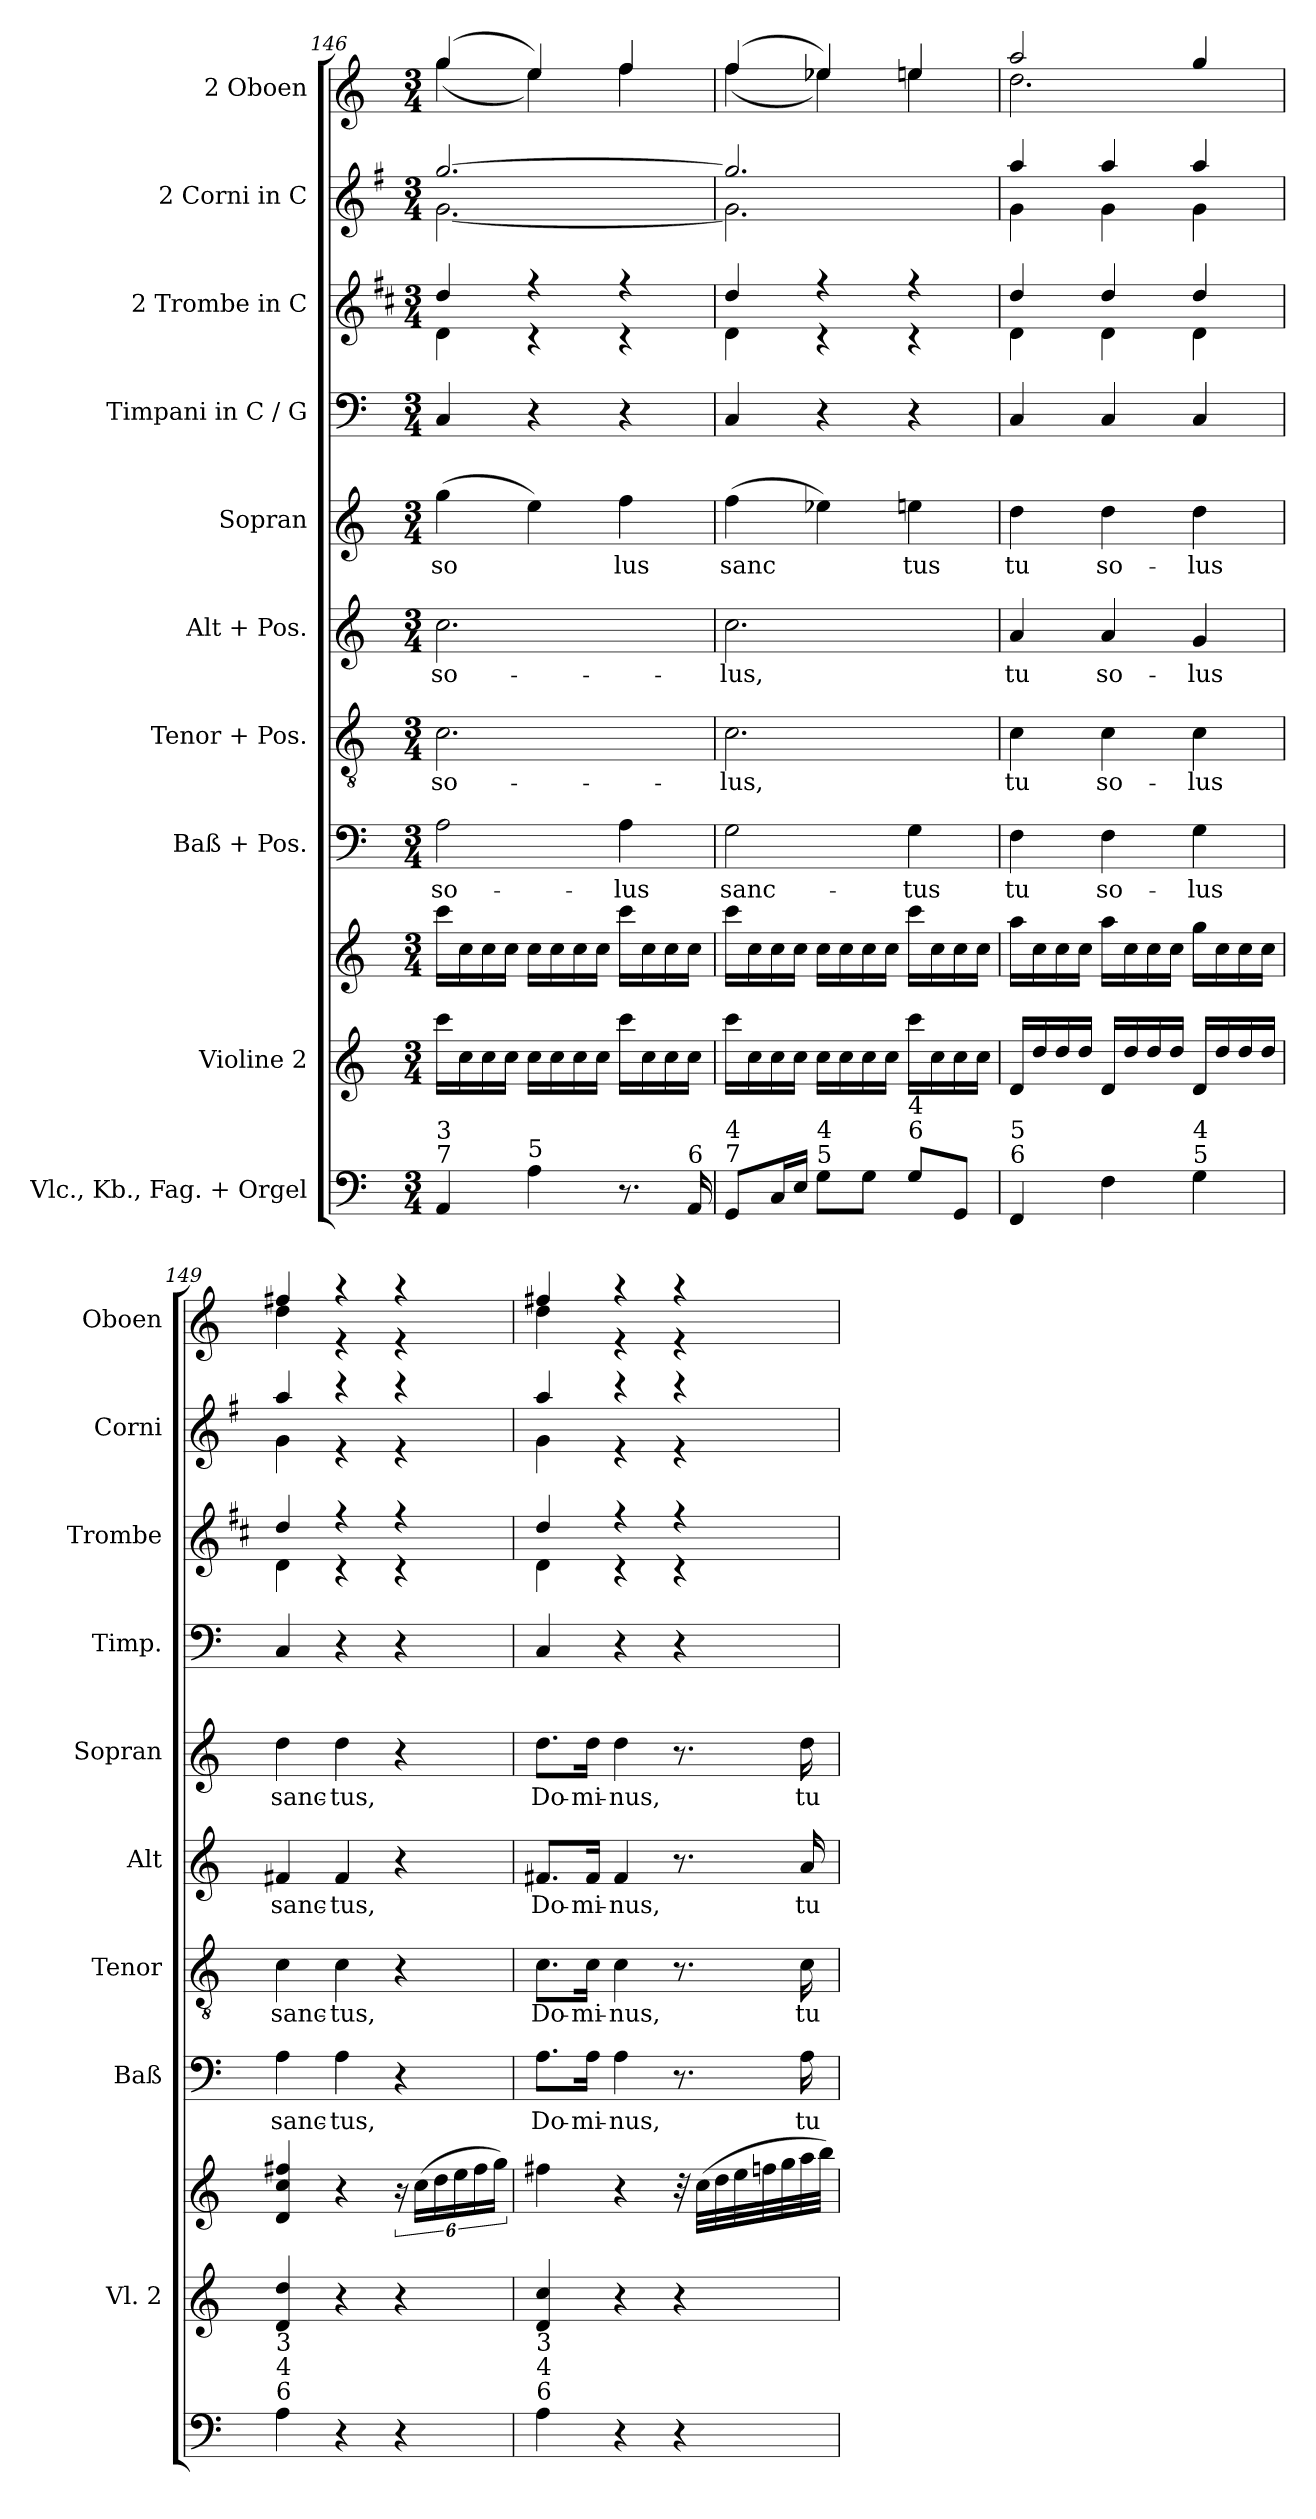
**kern	**kern	**kern	**kern	**text	**kern	**text	**kern	**text	**kern	**text	**kern	**kern	**kern	**kern
*part10	*part9	*part9	*part8	*part8	*part7	*part7	*part6	*part6	*part5	*part5	*part4	*part3	*part2	*part1
*staff11	*staff10	*staff9	*staff8	*staff8	*staff7	*staff7	*staff6	*staff6	*staff5	*staff5	*staff4	*staff3	*staff2	*staff1
*I"Vlc., Kb., Fag. + Orgel	*I"Violine 2	*	*I"Baß + Pos.	*	*I"Tenor + Pos.	*	*I"Alt + Pos.	*	*I"Sopran	*	*I"Timpani in C / G	*I"2 Trombe in C	*I"2 Corni in C	*I"2 Oboen
*	*I'Vl. 2	*	*I'Baß	*	*I'Tenor	*	*I'Alt	*	*I'Sopran	*	*I'Timp.	*I'Trombe	*I'Corni	*I'Oboen
*clefF4	*clefG2	*clefG2	*clefF4	*	*clefGv2	*	*clefG2	*	*clefG2	*	*clefF4	*clefG2	*clefG2	*clefG2
*	*	*	*	*	*	*	*	*	*	*	*	*ITrd1c2	*ITrd4c7	*
*k[]	*k[]	*k[]	*k[]	*	*k[]	*	*k[]	*	*k[]	*	*k[]	*k[]	*k[]	*k[]
*M3/4	*M3/4	*M3/4	*M3/4	*	*M3/4	*	*M3/4	*	*M3/4	*	*M3/4	*M3/4	*M3/4	*M3/4
=146	=146	=146	=146	=146	=146	=146	=146	=146	=146	=146	=146	=146	=146	=146
!LO:TX:a:t=7	!	!	!	!	!	!	!	!	!	!	!	!	!	!
!LO:TX:a:t=3	!	!	!	!	!	!	!	!	!	!	!	!	!	!
!	!	!	!	!LO:LY:b	!	!LO:LY:b	!	!LO:LY:b	!	!LO:LY:b	!	!	!	!
*	*	*	*	*	*	*	*	*	*	*	*	*^	*^	*^
4AA/	16ccc\LL	16ccc\LL	2A\	so-	2.c\	so-	2.cc\	so-	(>4gg\	so	4C/	4cc/	4c\	[2.cc/	[2.c\	(>4gg/	(<4gg\
.	16cc\	16cc\	.	.	.	.	.	.	.	.	.	.	.	.	.	.	.
.	16cc\	16cc\	.	.	.	.	.	.	.	.	.	.	.	.	.	.	.
.	16cc\JJ	16cc\JJ	.	.	.	.	.	.	.	.	.	.	.	.	.	.	.
!LO:TX:a:t=5	!	!	!	!	!	!	!	!	!	!	!	!	!	!	!	!	!
4A\	16cc\LL	16cc\LL	.	.	.	.	.	.	4ee\)	.	4r	4r	4r	.	.	4ee/)	4ee\)
.	16cc\	16cc\	.	.	.	.	.	.	.	.	.	.	.	.	.	.	.
.	16cc\	16cc\	.	.	.	.	.	.	.	.	.	.	.	.	.	.	.
.	16cc\JJ	16cc\JJ	.	.	.	.	.	.	.	.	.	.	.	.	.	.	.
!	!	!	!	!LO:LY:b	!	!	!	!	!	!LO:LY:b	!	!	!	!	!	!	!
8.r	16ccc\LL	16ccc\LL	4A\	lus	.	.	.	.	4ff\	lus	4r	4r	4r	.	.	4ff/	4ff\
.	16cc\	16cc\	.	.	.	.	.	.	.	.	.	.	.	.	.	.	.
.	16cc\	16cc\	.	.	.	.	.	.	.	.	.	.	.	.	.	.	.
!LO:TX:a:t=6	!	!	!	!	!	!	!	!	!	!	!	!	!	!	!	!	!
16AA/	16cc\JJ	16cc\JJ	.	.	.	.	.	.	.	.	.	.	.	.	.	.	.
=147	=147	=147	=147	=147	=147	=147	=147	=147	=147	=147	=147	=147	=147	=147	=147	=147	=147
!LO:TX:a:t=7	!	!	!	!	!	!	!	!	!	!	!	!	!	!	!	!	!
!LO:TX:a:t=4	!	!	!	!	!	!	!	!	!	!	!	!	!	!	!	!	!
!	!	!	!	!LO:LY:b	!	!LO:LY:b	!	!LO:LY:b	!	!LO:LY:b	!	!	!	!	!	!	!
8GG/L	16ccc\LL	16ccc\LL	2G\	sanc-	2.c\	lus,	2.cc\	lus,	(>4ff\	sanc	4C/	4cc/	4c\	2.cc/]	2.c\]	(>4ff/	(<4ff\
.	16cc\	16cc\	.	.	.	.	.	.	.	.	.	.	.	.	.	.	.
16C/L	16cc\	16cc\	.	.	.	.	.	.	.	.	.	.	.	.	.	.	.
16E/JJ	16cc\JJ	16cc\JJ	.	.	.	.	.	.	.	.	.	.	.	.	.	.	.
!LO:TX:a:t=5	!	!	!	!	!	!	!	!	!	!	!	!	!	!	!	!	!
!LO:TX:a:t=4	!	!	!	!	!	!	!	!	!	!	!	!	!	!	!	!	!
8G\L	16cc\LL	16cc\LL	.	.	.	.	.	.	4ee-X\)	.	4r	4r	4r	.	.	4ee-X/)	4ee-\)
.	16cc\	16cc\	.	.	.	.	.	.	.	.	.	.	.	.	.	.	.
8G\J	16cc\	16cc\	.	.	.	.	.	.	.	.	.	.	.	.	.	.	.
.	16cc\JJ	16cc\JJ	.	.	.	.	.	.	.	.	.	.	.	.	.	.	.
!LO:TX:a:t=6	!	!	!	!	!	!	!	!	!	!	!	!	!	!	!	!	!
!LO:TX:a:t=4	!	!	!	!	!	!	!	!	!	!	!	!	!	!	!	!	!
!	!	!	!	!LO:LY:b	!	!	!	!	!	!LO:LY:b	!	!	!	!	!	!	!
8G/L	16ccc\LL	16ccc\LL	4G\	tus	.	.	.	.	4een\	tus	4r	4r	4r	.	.	4een/	4ee\
.	16cc\	16cc\	.	.	.	.	.	.	.	.	.	.	.	.	.	.	.
8GG/J	16cc\	16cc\	.	.	.	.	.	.	.	.	.	.	.	.	.	.	.
.	16cc\JJ	16cc\JJ	.	.	.	.	.	.	.	.	.	.	.	.	.	.	.
!!LO:PB:g=z	!!
=148	=148	=148	=148	=148	=148	=148	=148	=148	=148	=148	=148	=148	=148	=148	=148	=148	=148
!LO:TX:a:t=6	!	!	!	!	!	!	!	!	!	!	!	!	!	!	!	!	!
!LO:TX:a:t=5	!	!	!	!	!	!	!	!	!	!	!	!	!	!	!	!	!
!	!	!	!	!LO:LY:b	!	!LO:LY:b	!	!LO:LY:b	!	!LO:LY:b	!	!	!	!	!	!	!
4FF/	16d/LL	16aa\LL	4F\	tu	4c\	tu	4a/	tu	4dd\	tu	4C/	4cc/	4c\	4dd/	4c\	2aa/	2.dd\
.	16dd/	16cc\	.	.	.	.	.	.	.	.	.	.	.	.	.	.	.
.	16dd/	16cc\	.	.	.	.	.	.	.	.	.	.	.	.	.	.	.
.	16dd/JJ	16cc\JJ	.	.	.	.	.	.	.	.	.	.	.	.	.	.	.
!	!	!	!	!LO:LY:b	!	!LO:LY:b	!	!LO:LY:b	!	!LO:LY:b	!	!	!	!	!	!	!
4F\	16d/LL	16aa\LL	4F\	so-	4c\	so-	4a/	so-	4dd\	so-	4C/	4cc/	4c\	4dd/	4c\	.	.
.	16dd/	16cc\	.	.	.	.	.	.	.	.	.	.	.	.	.	.	.
.	16dd/	16cc\	.	.	.	.	.	.	.	.	.	.	.	.	.	.	.
.	16dd/JJ	16cc\JJ	.	.	.	.	.	.	.	.	.	.	.	.	.	.	.
!LO:TX:a:t=5	!	!	!	!	!	!	!	!	!	!	!	!	!	!	!	!	!
!LO:TX:a:t=4	!	!	!	!	!	!	!	!	!	!	!	!	!	!	!	!	!
!	!	!	!	!LO:LY:b	!	!LO:LY:b	!	!LO:LY:b	!	!LO:LY:b	!	!	!	!	!	!	!
4G\	16d/LL	16gg\LL	4G\	lus	4c\	lus	4g/	lus	4dd\	lus	4C/	4cc/	4c\	4dd/	4c\	4gg/	.
.	16dd/	16cc\	.	.	.	.	.	.	.	.	.	.	.	.	.	.	.
.	16dd/	16cc\	.	.	.	.	.	.	.	.	.	.	.	.	.	.	.
.	16dd/JJ	16cc\JJ	.	.	.	.	.	.	.	.	.	.	.	.	.	.	.
=149	=149	=149	=149	=149	=149	=149	=149	=149	=149	=149	=149	=149	=149	=149	=149	=149	=149
!LO:TX:a:t=6	!	!	!	!	!	!	!	!	!	!	!	!	!	!	!	!	!
!LO:TX:a:t=4	!	!	!	!	!	!	!	!	!	!	!	!	!	!	!	!	!
!LO:TX:a:t=3	!	!	!	!	!	!	!	!	!	!	!	!	!	!	!	!	!
!	!	!	!	!LO:LY:b	!	!LO:LY:b	!	!LO:LY:b	!	!LO:LY:b	!	!	!	!	!	!	!
4A\	4d/ 4dd/	4d/ 4cc/ 4ff#X/	4A\	sanc-	4c\	sanc-	4f#X/	sanc-	4dd\	sanc-	4C/	4cc/	4c\	4dd/	4c\	4ff#X/	4dd\
!	!	!	!	!LO:LY:b	!	!LO:LY:b	!	!LO:LY:b	!	!LO:LY:b	!	!	!	!	!	!	!
4r	4r	4r	4A\	tus,	4c\	tus,	4f#/	tus,	4dd\	tus,	4r	4r	4r	4r	4r	4r	4r
4r	4r	24r	4r	.	4r	.	4r	.	4r	.	4r	4r	4r	4r	4r	4r	4r
.	.	(>24cc\LL	.	.	.	.	.	.	.	.	.	.	.	.	.	.	.
.	.	24dd\	.	.	.	.	.	.	.	.	.	.	.	.	.	.	.
.	.	24ee\	.	.	.	.	.	.	.	.	.	.	.	.	.	.	.
.	.	24ff#\	.	.	.	.	.	.	.	.	.	.	.	.	.	.	.
.	.	24gg\JJ)	.	.	.	.	.	.	.	.	.	.	.	.	.	.	.
=150	=150	=150	=150	=150	=150	=150	=150	=150	=150	=150	=150	=150	=150	=150	=150	=150	=150
!LO:TX:a:t=6	!	!	!	!	!	!	!	!	!	!	!	!	!	!	!	!	!
!LO:TX:a:t=4	!	!	!	!	!	!	!	!	!	!	!	!	!	!	!	!	!
!LO:TX:a:t=3	!	!	!	!	!	!	!	!	!	!	!	!	!	!	!	!	!
!	!	!	!	!LO:LY:b	!	!LO:LY:b	!	!LO:LY:b	!	!LO:LY:b	!	!	!	!	!	!	!
4A\	4d/ 4cc/	4ff#X\	8.A\L	Do-	8.c\L	Do-	8.f#X/L	Do-	8.dd\L	Do-	4C/	4cc/	4c\	4dd/	4c\	4ff#X/	4dd\
!	!	!	!	!LO:LY:b	!	!LO:LY:b	!	!LO:LY:b	!	!LO:LY:b	!	!	!	!	!	!	!
.	.	.	16A\Jk	mi-	16c\Jk	mi-	16f#/Jk	mi-	16dd\Jk	mi-	.	.	.	.	.	.	.
!	!	!	!	!LO:LY:b	!	!LO:LY:b	!	!LO:LY:b	!	!LO:LY:b	!	!	!	!	!	!	!
4r	4r	4r	4A\	nus,	4c\	nus,	4f#/	nus,	4dd\	nus,	4r	4r	4r	4r	4r	4r	4r
4r	4r	32r	8.r	.	8.r	.	8.r	.	8.r	.	4r	4r	4r	4r	4r	4r	4r
.	.	(>32cc\LLL	.	.	.	.	.	.	.	.	.	.	.	.	.	.	.
.	.	32dd\	.	.	.	.	.	.	.	.	.	.	.	.	.	.	.
.	.	32ee\	.	.	.	.	.	.	.	.	.	.	.	.	.	.	.
.	.	32ffn\	.	.	.	.	.	.	.	.	.	.	.	.	.	.	.
.	.	32gg\	.	.	.	.	.	.	.	.	.	.	.	.	.	.	.
!	!	!	!	!LO:LY:b	!	!LO:LY:b	!	!LO:LY:b	!	!LO:LY:b	!	!	!	!	!	!	!
.	.	32aa\	16A\	tu	16c\	tu	16a/	tu	16dd\	tu	.	.	.	.	.	.	.
.	.	32bb\JJJ)	.	.	.	.	.	.	.	.	.	.	.	.	.	.	.
*	*	*	*	*	*	*	*	*	*	*	*	*v	*v	*	*	*v	*v
*	*	*	*	*	*	*	*	*	*	*	*	*	*v	*v	*
=	=	=	=	=	=	=	=	=	=	=	=	=	=	=
*-	*-	*-	*-	*-	*-	*-	*-	*-	*-	*-	*-	*-	*-	*-
